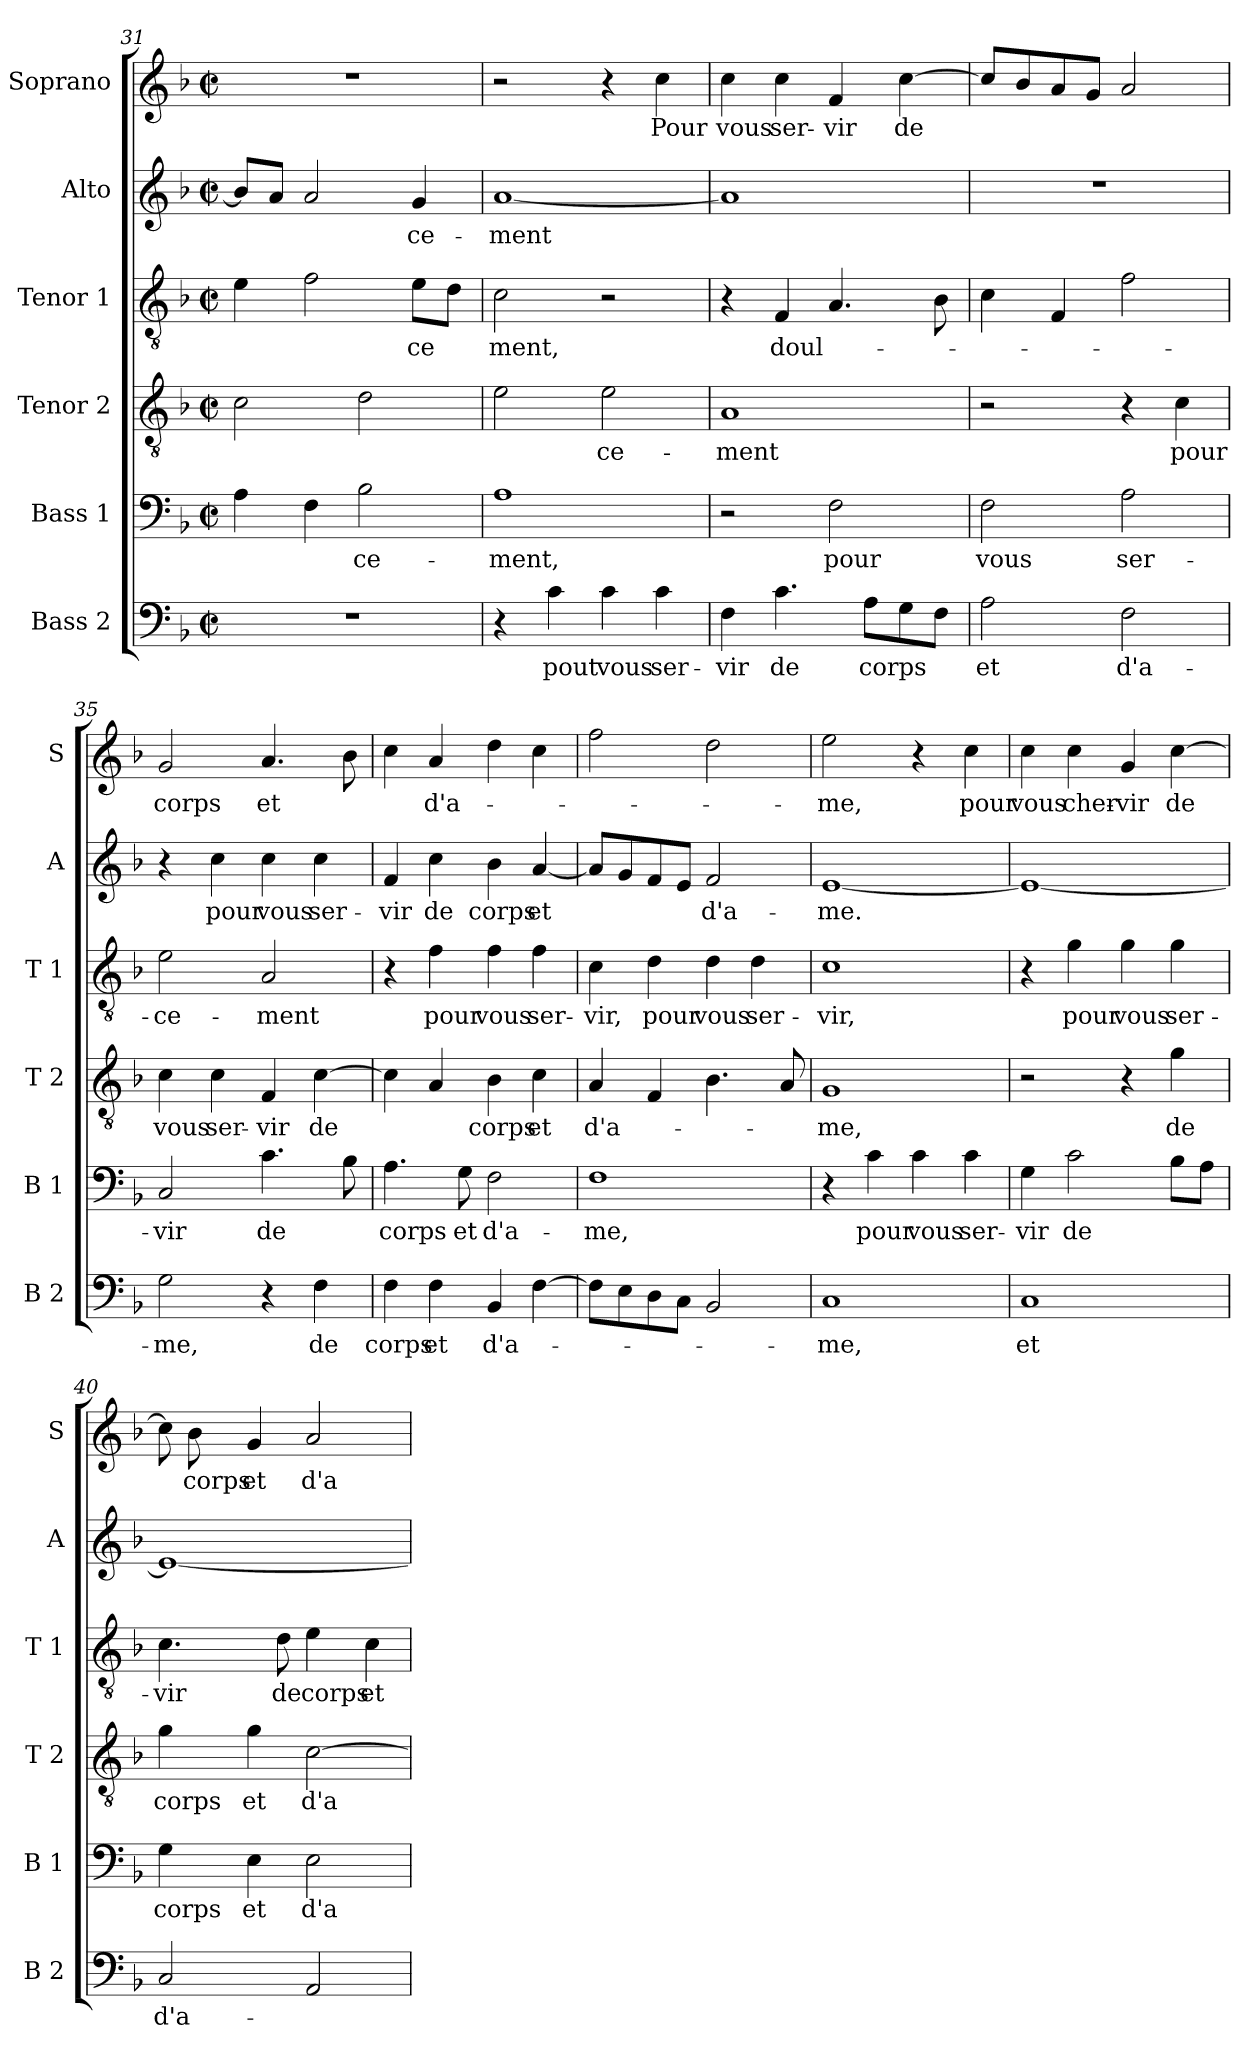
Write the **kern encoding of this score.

**kern	**text	**kern	**text	**kern	**text	**kern	**text	**kern	**text	**kern	**text
*part6	*part6	*part5	*part5	*part4	*part4	*part3	*part3	*part2	*part2	*part1	*part1
*staff6	*staff6	*staff5	*staff5	*staff4	*staff4	*staff3	*staff3	*staff2	*staff2	*staff1	*staff1
*I"Bass 2	*	*I"Bass 1	*	*I"Tenor 2	*	*I"Tenor 1	*	*I"Alto	*	*I"Soprano	*
*I'B 2	*	*I'B 1	*	*I'T 2	*	*I'T 1	*	*I'A	*	*I'S	*
!!LO:LB:g=z
*clefF4	*	*clefF4	*	*clefGv2	*	*clefGv2	*	*clefG2	*	*clefG2	*
*k[b-]	*	*k[b-]	*	*k[b-]	*	*k[b-]	*	*k[b-]	*	*k[b-]	*
*F:	*	*F:	*	*F:	*	*F:	*	*F:	*	*F:	*
*M2/2	*	*M2/2	*	*M2/2	*	*M2/2	*	*M2/2	*	*M2/2	*
*met(c|)	*	*met(c|)	*	*met(c|)	*	*met(c|)	*	*met(c|)	*	*met(c|)	*
=31	=31	=31	=31	=31	=31	=31	=31	=31	=31	=31	=31
1r	.	4A\	.	2c\	.	4e\	.	8b-/L]	.	1r	.
.	.	.	.	.	.	.	.	8a/J	.	.	.
.	.	4F\	.	.	.	2f\	.	2a/	.	.	.
.	.	2B-\	-ce-	2d\	.	.	.	.	.	.	.
.	.	.	.	.	.	8e\L	-ce	4g/	-ce-	.	.
.	.	.	.	.	.	8d\J	.	.	.	.	.
=32	=32	=32	=32	=32	=32	=32	=32	=32	=32	=32	=32
4r	.	1A	-ment,	2e\	.	2c\	ment,	[1a	-ment	2r	.
4c\	pout	.	.	.	.	.	.	.	.	.	.
4c\	vous	.	.	2e\	-ce-	2r	.	.	.	4r	.
4c\	ser-	.	.	.	.	.	.	.	.	4cc\	Pour
=33	=33	=33	=33	=33	=33	=33	=33	=33	=33	=33	=33
4F\	-vir	2r	.	1A	-ment	4r	.	1a]	.	4cc\	vous
4.c\	de	.	.	.	.	4F/	doul-	.	.	4cc\	ser-
.	.	2F\	pour	.	.	4.A/	.	.	.	4f/	-vir
8A\L	corps	.	.	.	.	.	.	.	.	.	.
8G\	.	.	.	.	.	.	.	.	.	[4cc\	de
8F\J	.	.	.	.	.	8B-\	.	.	.	.	.
=34	=34	=34	=34	=34	=34	=34	=34	=34	=34	=34	=34
2A\	et	2F\	vous	2r	.	4c\	.	1r	.	8cc/L]	.
.	.	.	.	.	.	.	.	.	.	8b-/	.
.	.	.	.	.	.	4F/	.	.	.	8a/	.
.	.	.	.	.	.	.	.	.	.	8g/J	.
2F\	d'a-	2A\	ser-	4r	.	2f\	.	.	.	2a/	.
.	.	.	.	4c\	pour	.	.	.	.	.	.
=35	=35	=35	=35	=35	=35	=35	=35	=35	=35	=35	=35
2G\	-me,	2C/	-vir	4c\	vous	2e\	-ce-	4r	.	2g/	corps
.	.	.	.	4c\	ser-	.	.	4cc\	pour	.	.
4r	.	4.c\	de	4F/	-vir	2A/	-ment	4cc\	vous	4.a/	et
4F\	de	.	.	[4c\	de	.	.	4cc\	ser-	.	.
.	.	8B-\	.	.	.	.	.	.	.	8b-\	.
=36	=36	=36	=36	=36	=36	=36	=36	=36	=36	=36	=36
4F\	corps	4.A\	corps	4c\]	.	4r	.	4f/	-vir	4cc\	.
4F\	et	.	.	4A/	.	4f\	pour	4cc\	de	4a/	d'a-
.	.	8G\	et	.	.	.	.	.	.	.	.
4BB-/	d'a-	2F\	d'a-	4B-\	corps	4f\	vous	4b-\	corps	4dd\	.
[4F\	.	.	.	4c\	et	4f\	ser-	[4a/	et	4cc\	.
!!LO:PB:g=z
=37	=37	=37	=37	=37	=37	=37	=37	=37	=37	=37	=37
8F\L]	.	1F	-me,	4A/	d'a-	4c\	-vir,	8a/L]	.	2ff\	.
8E\	.	.	.	.	.	.	.	8g/	.	.	.
8D\	.	.	.	4F/	.	4d\	pour	8f/	.	.	.
8C\J	.	.	.	.	.	.	.	8e/J	.	.	.
2BB-/	.	.	.	4.B-\	.	4d\	vous	2f/	d'a-	2dd\	.
.	.	.	.	.	.	4d\	ser-	.	.	.	.
.	.	.	.	8A/	.	.	.	.	.	.	.
=38	=38	=38	=38	=38	=38	=38	=38	=38	=38	=38	=38
1C	-me,	4r	.	1G	-me,	1c	-vir,	[1e	-me.	2ee\	-me,
.	.	4c\	pour	.	.	.	.	.	.	.	.
.	.	4c\	vous	.	.	.	.	.	.	4r	.
.	.	4c\	ser-	.	.	.	.	.	.	4cc\	pour
=39	=39	=39	=39	=39	=39	=39	=39	=39	=39	=39	=39
1C	et	4G\	-vir	2r	.	4r	.	1e_	.	4cc\	vous
.	.	2c\	de	.	.	4g\	pour	.	.	4cc\	cher-
.	.	.	.	4r	.	4g\	vous	.	.	4g/	-vir
.	.	8B-\L	.	4g\	de	4g\	ser-	.	.	[4cc\	de
.	.	8A\J	.	.	.	.	.	.	.	.	.
=40	=40	=40	=40	=40	=40	=40	=40	=40	=40	=40	=40
2C/	d'a-	4G\	corps	4g\	corps	4.c\	-vir	1e_	.	8cc\]	.
.	.	.	.	.	.	.	.	.	.	8b-\	corps
.	.	4E\	et	4g\	et	.	.	.	.	4g/	et
.	.	.	.	.	.	8d\	de	.	.	.	.
2AA/	.	2E\	d'a-	[2c\	d'a-	4e\	corps	.	.	2a/	d'a-
.	.	.	.	.	.	4c\	et	.	.	.	.
=	=	=	=	=	=	=	=	=	=	=	=
*-	*-	*-	*-	*-	*-	*-	*-	*-	*-	*-	*-
